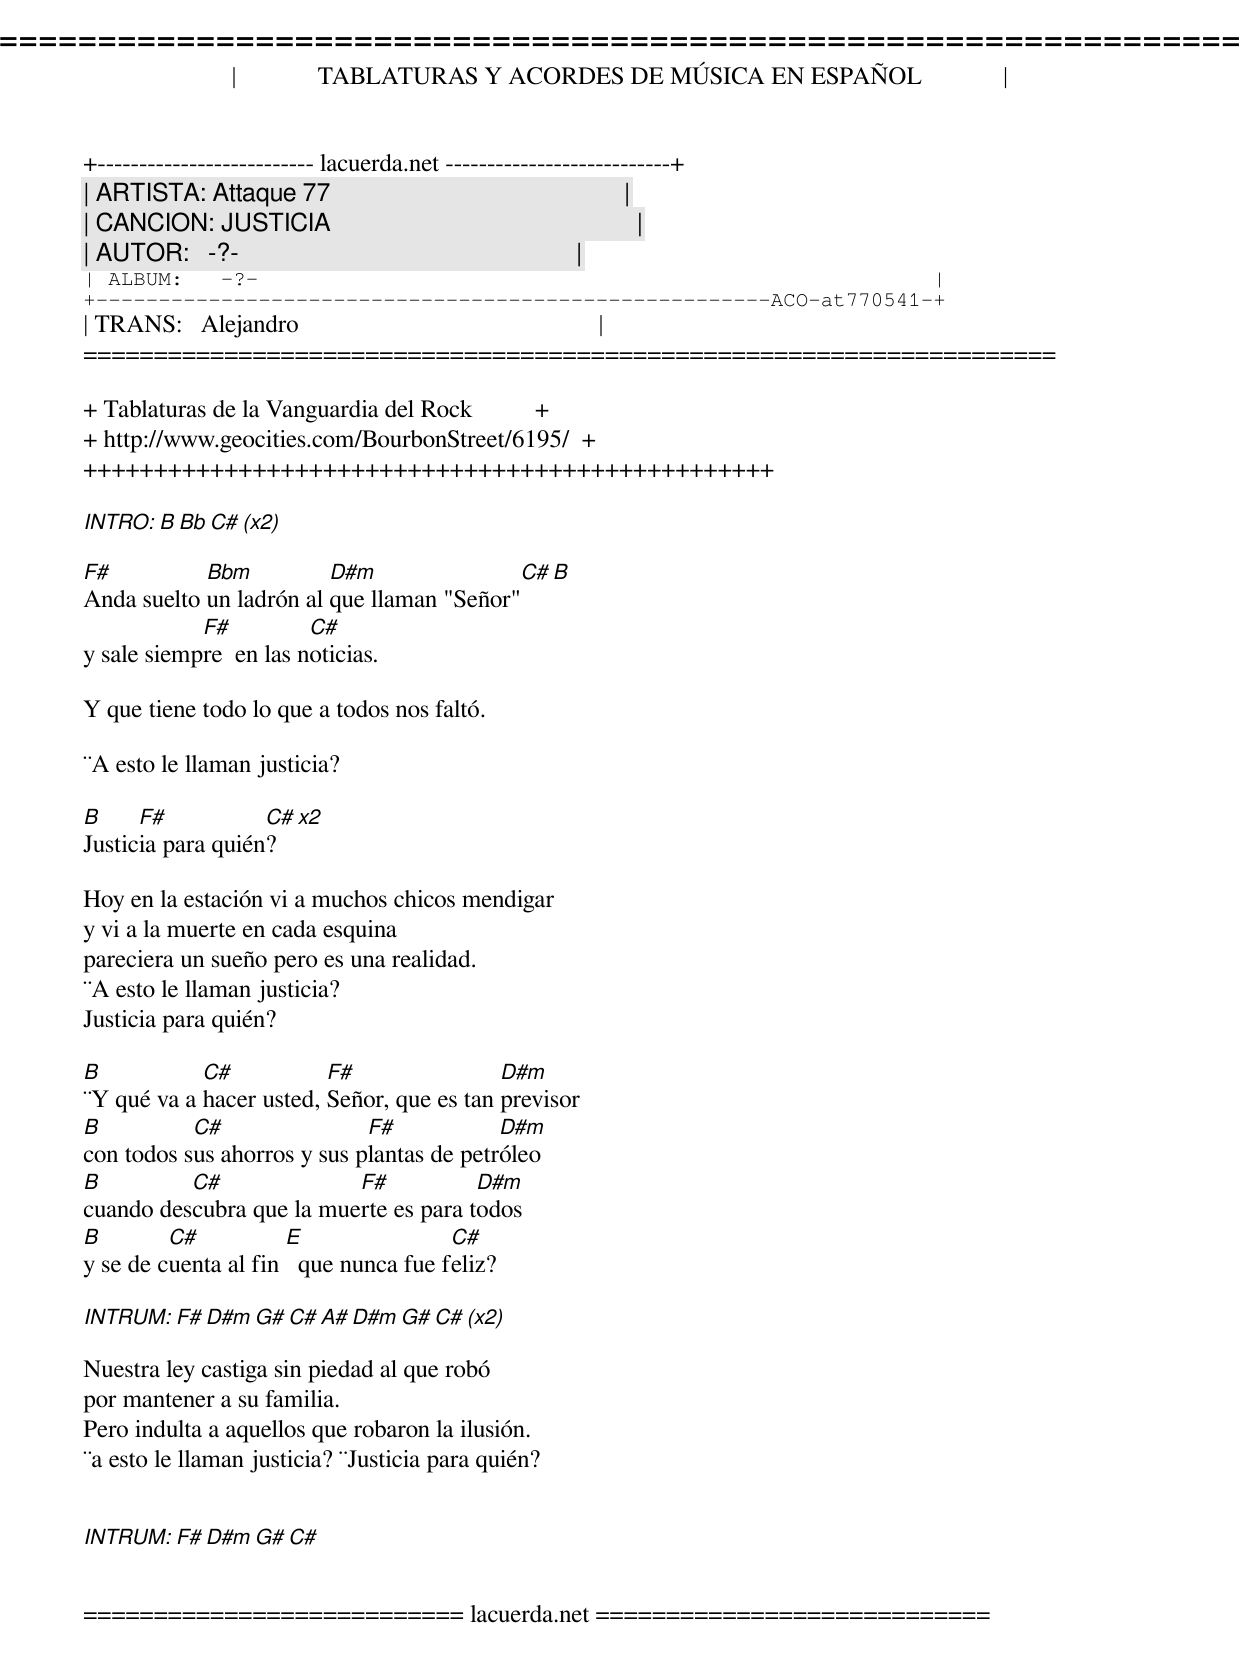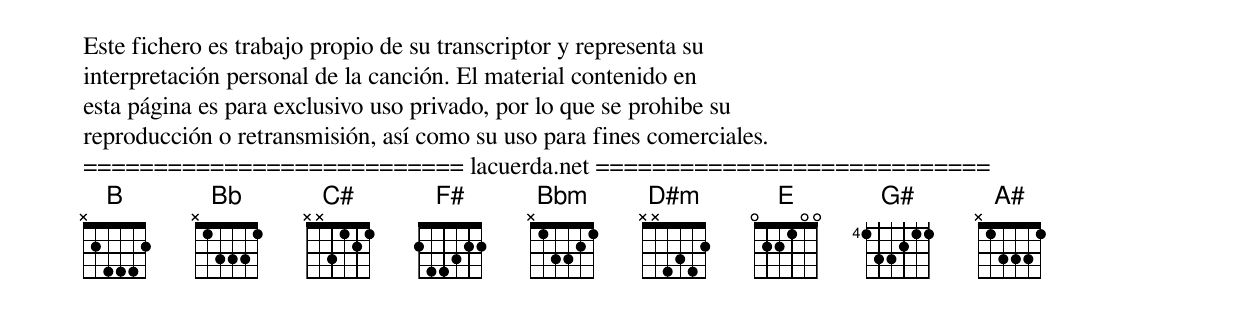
=====================================================================
|             TABLATURAS Y ACORDES DE MÚSICA EN ESPAÑOL             |
+-------------------------- lacuerda.net ---------------------------+
| ARTISTA: Attaque 77                                               |
| CANCION: JUSTICIA                                                 |
| AUTOR:   -?-                                                      |
| ALBUM:   -?-                                                      |
+------------------------------------------------------ACO-at770541-+
| TRANS:   Alejandro                                                |
=====================================================================

+ Tablaturas de la Vanguardia del Rock          +
+ http://www.geocities.com/BourbonStreet/6195/  +
+++++++++++++++++++++++++++++++++++++++++++++++++

INTRO: B  Bb  C# (x2)

F#          Bbm          D#m                C#  B
Anda suelto un ladrón al que llaman "Señor"
            F#          C#
y sale siempre  en las noticias.

Y que tiene todo lo que a todos nos faltó.

¨A esto le llaman justicia?

B     F#           C#
Justicia para quién?  [x2]

Hoy en la estación vi a muchos chicos mendigar
y vi a la muerte en cada esquina
pareciera un sueño pero es una realidad.
¨A esto le llaman justicia?
Justicia para quién?

B           C#           F#                D#m
¨Y qué va a hacer usted, Señor, que es tan previsor
B          C#                F#            D#m
con todos sus ahorros y sus plantas de petróleo
B         C#              F#           D#m
cuando descubra que la muerte es para todos
B        C#           E                C#
y se de cuenta al fin   que nunca fue feliz?

INTRUM: F#  D#m  G#  C#  A#  D#m  G#  C# (x2)

Nuestra ley castiga sin piedad al que robó
por mantener a su familia.
Pero indulta a aquellos que robaron la ilusión.
¨a esto le llaman justicia? ¨Justicia para quién?


INTRUM: F#  D#m  G#  C#


=========================== lacuerda.net ============================
Este fichero es trabajo propio de su transcriptor y representa su
interpretación personal de la canción. El material contenido en
esta página es para exclusivo uso privado, por lo que se prohibe su
reproducción o retransmisión, así como su uso para fines comerciales.
=========================== lacuerda.net ============================
